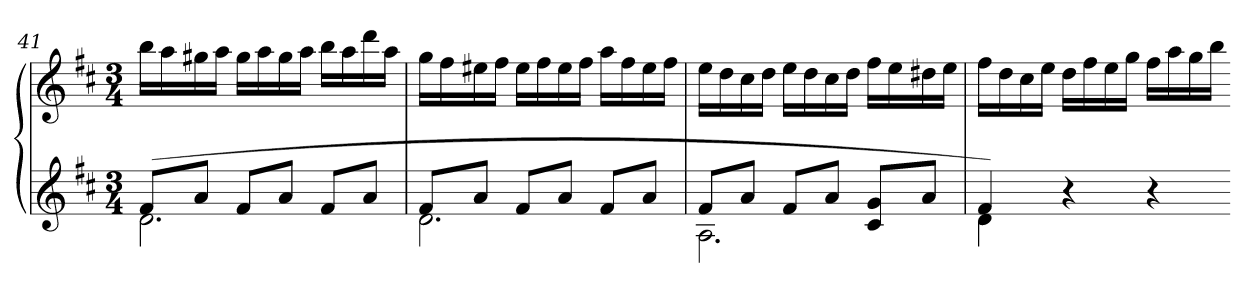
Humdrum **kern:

**kern	**kern
*part1	*part1
*staff2	*staff1
*clefG2	*clefG2
*k[f#c#]	*k[f#c#]
*D:	*D:
*M3/4	*M3/4
=41	=41
*^	*
(8f#L	2.d	16bbLL
.	.	16aa
8aJ	.	16gg#X
.	.	16aaJJ
8f#L	.	16gg#LL
.	.	16aa
8aJ	.	16gg#
.	.	16aaJJ
8f#L	.	16bbLL
.	.	16aa
8aJ	.	16ddd
.	.	16aaJJ
=42	=42	=42
8f#L	2.d	16ggLL
.	.	16ff#
8aJ	.	16ee#X
.	.	16ff#JJ
8f#L	.	16ee#LL
.	.	16ff#
8aJ	.	16ee#
.	.	16ff#JJ
8f#L	.	16aaLL
.	.	16ff#
8aJ	.	16ee#
.	.	16ff#JJ
=43	=43	=43
8f#L	2.A	16eeLL
.	.	16dd
8aJ	.	16cc#
.	.	16ddJJ
8f#L	.	16eeLL
.	.	16dd
8aJ	.	16cc#
.	.	16ddJJ
8c# 8gL	.	16ff#LL
.	.	16ee
8aJ	.	16dd#X
.	.	16eeJJ
=44	=44	=44
4f#)	4d	16ff#LL
.	.	16dd
.	.	16cc#
.	.	16eeJJ
4r	2ryy	16ddLL
.	.	16ff#
.	.	16ee
.	.	16ggJJ
4r	.	16ff#LL
.	.	16aa
.	.	16gg
.	.	16bbJJ
*v	*v	*
=-	=-
*-	*-
